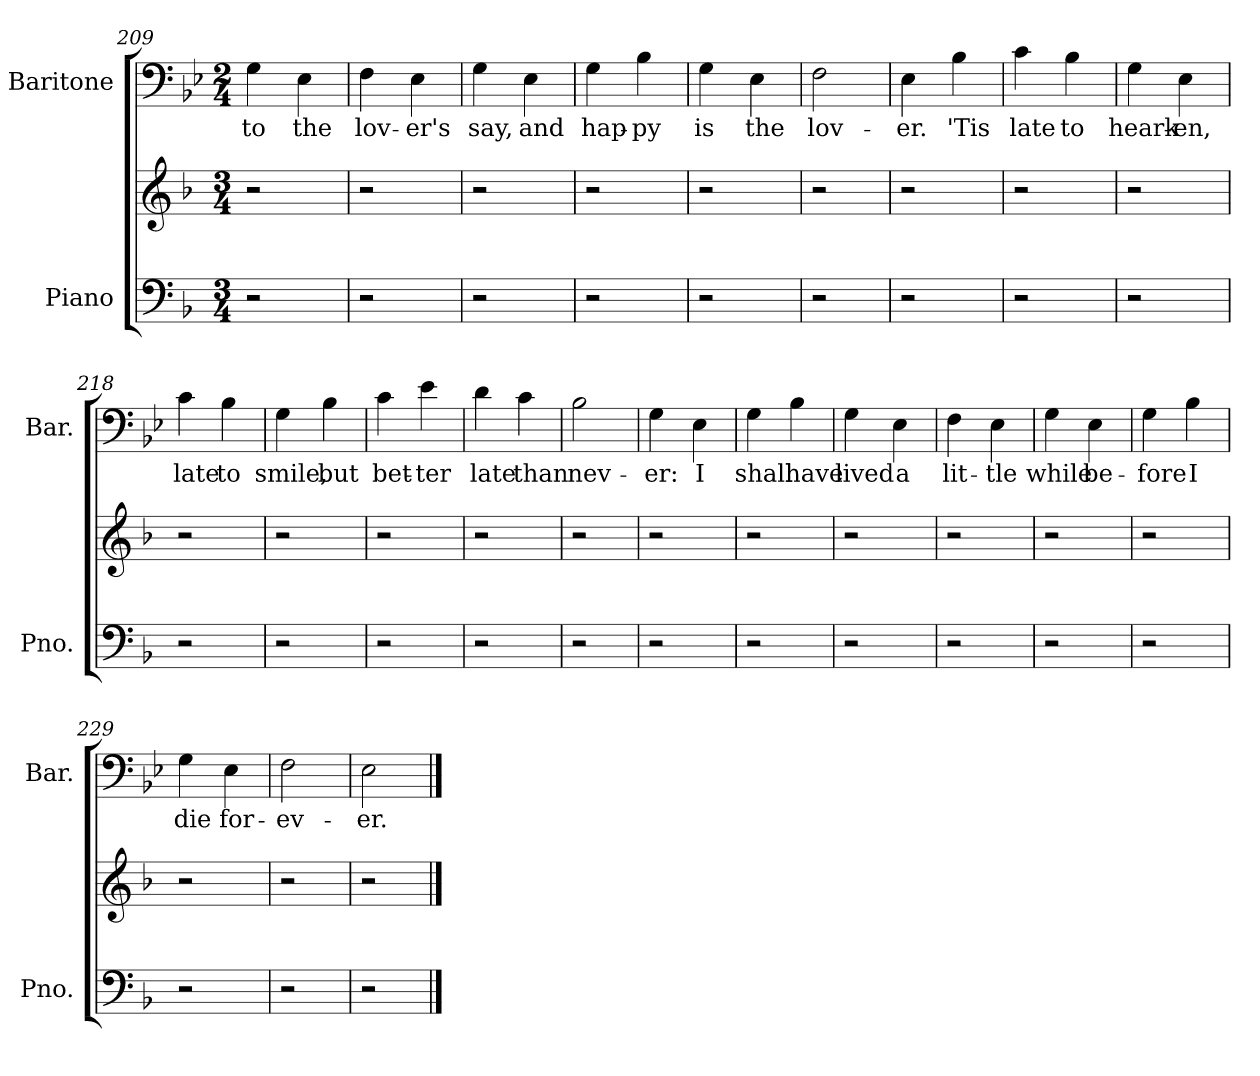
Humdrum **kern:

**kern	**kern	**kern	**text
*part2	*part2	*part1	*part1
*staff3	*staff2	*staff1	*staff1
*I"Piano	*	*I"Baritone	*
*I'Pno.	*	*I'Bar.	*
*clefF4	*clefG2	*clefF4	*
*k[b-]	*k[b-]	*k[b-e-]	*
*M3/4	*M3/4	*M2/4	*
=209	=209	=209	=209
2r	2r	4G\	to
.	.	4E-\	the
=210	=210	=210	=210
2r	2r	4F\	lov-
.	.	4E-\	-er's
=211	=211	=211	=211
2r	2r	4G\	say,
.	.	4E-\	and
=212	=212	=212	=212
2r	2r	4G\	hap-
.	.	4B-\	-py
=213	=213	=213	=213
2r	2r	4G\	is
.	.	4E-\	the
=214	=214	=214	=214
2r	2r	2F\	lov-
=215	=215	=215	=215
2r	2r	4E-\	-er.
.	.	4B-\	'Tis
=216	=216	=216	=216
2r	2r	4c\	late
.	.	4B-\	to
=217	=217	=217	=217
2r	2r	4G\	heark-
.	.	4E-\	-en,
!!LO:LB:g=z
=218	=218	=218	=218
2r	2r	4c\	late
.	.	4B-\	to
=219	=219	=219	=219
2r	2r	4G\	smile,
.	.	4B-\	but
=220	=220	=220	=220
2r	2r	4c\	bet-
.	.	4e-\	-ter
=221	=221	=221	=221
2r	2r	4d\	late
.	.	4c\	than
=222	=222	=222	=222
2r	2r	2B-\	nev-
=223	=223	=223	=223
2r	2r	4G\	-er:
.	.	4E-\	I
=224	=224	=224	=224
2r	2r	4G\	shall
.	.	4B-\	have
=225	=225	=225	=225
2r	2r	4G\	lived
.	.	4E-\	a
=226	=226	=226	=226
2r	2r	4F\	lit-
.	.	4E-\	-tle
!!LO:LB:g=z
=227	=227	=227	=227
2r	2r	4G\	while
.	.	4E-\	be-
=228	=228	=228	=228
2r	2r	4G\	-fore
.	.	4B-\	I
=229	=229	=229	=229
2r	2r	4G\	die
.	.	4E-\	for-
=230	=230	=230	=230
2r	2r	2F\	-ev-
=231	=231	=231	=231
2r	2r	2E-\	-er.
==	==	==	==
*-	*-	*-	*-
